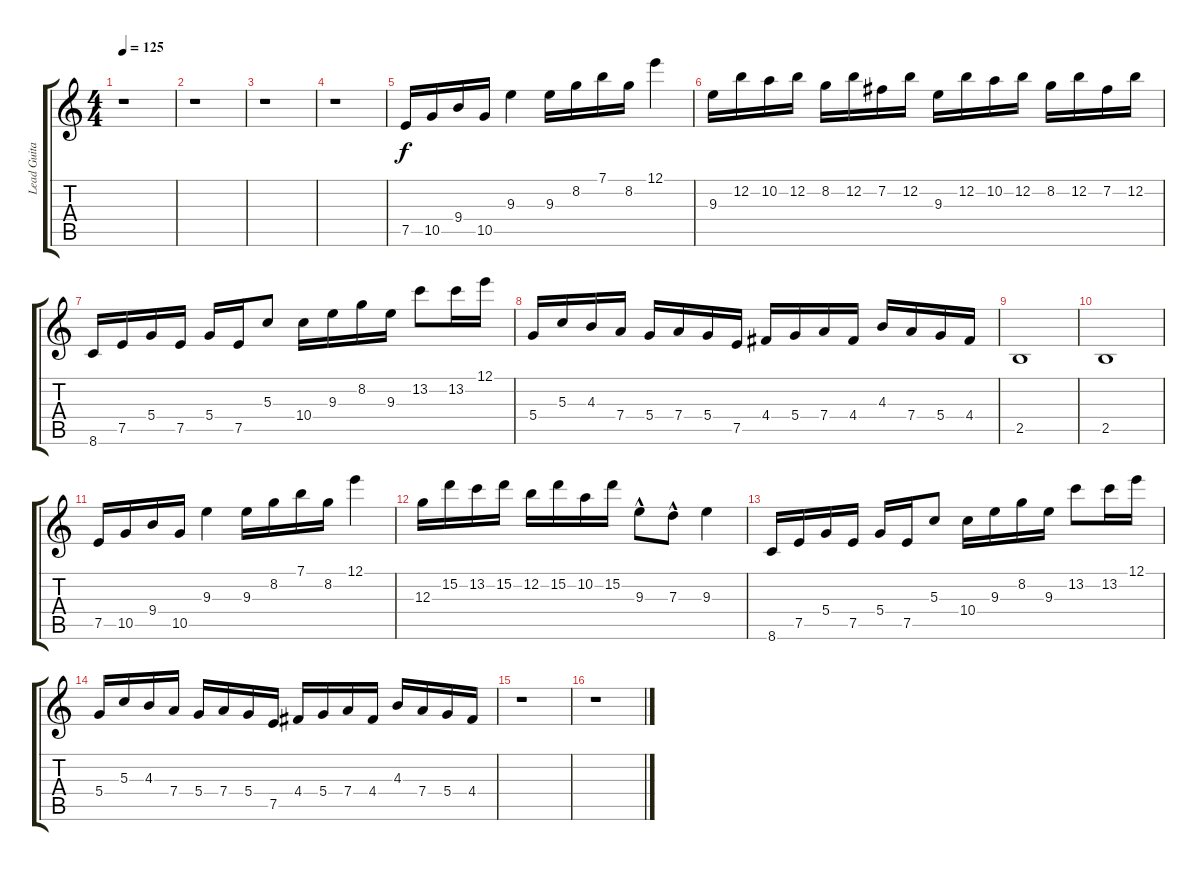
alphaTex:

\track ("Lead Guitar" "Lead Guita") {instrument distortionguitar}
\staff {score tabs}
\tuning (E4 B3 G3 D3 A2 E2) {hide}
\ts (4 4)
\tempo 125
\clef g2
\ks c
r.1{dy f} |
r.1 |
r.1 |
r.1 |
7.5.16 10.5.16 9.4.16 10.5.16 9.3.4 9.3.16 8.2.16 7.1.16 8.2.16 12.1.4 |
9.3.16 12.2.16 10.2.16 12.2.16 8.2.16 12.2.16 7.2.16 12.2.16 9.3.16 12.2.16 10.2.16 12.2.16 8.2.16 12.2.16 7.2.16 12.2.16 |
8.6.16 7.5.16 5.4.16 7.5.16 5.4.16 7.5.16 5.3.8 10.4.16 9.3.16 8.2.16 9.3.16 13.2.8 13.2.16 12.1.16 |
5.4.16 5.3.16 4.3.16 7.4.16 5.4.16 7.4.16 5.4.16 7.5.16 4.4.16 5.4.16 7.4.16 4.4.16 4.3.16 7.4.16 5.4.16 4.4.16 |
2.5.1 |
2.5.1 |
7.5.16 10.5.16 9.4.16 10.5.16 9.3.4 9.3.16 8.2.16 7.1.16 8.2.16 12.1.4 |
12.3.16 15.2.16 13.2.16 15.2.16 12.2.16 15.2.16 10.2.16 15.2.16 9.3{hac}.8 7.3{hac}.8 9.3.4 |
8.6.16 7.5.16 5.4.16 7.5.16 5.4.16 7.5.16 5.3.8 10.4.16 9.3.16 8.2.16 9.3.16 13.2.8 13.2.16 12.1.16 |
5.4.16 5.3.16 4.3.16 7.4.16 5.4.16 7.4.16 5.4.16 7.5.16 4.4.16 5.4.16 7.4.16 4.4.16 4.3.16 7.4.16 5.4.16 4.4.16 |
r.1 |
r.1
